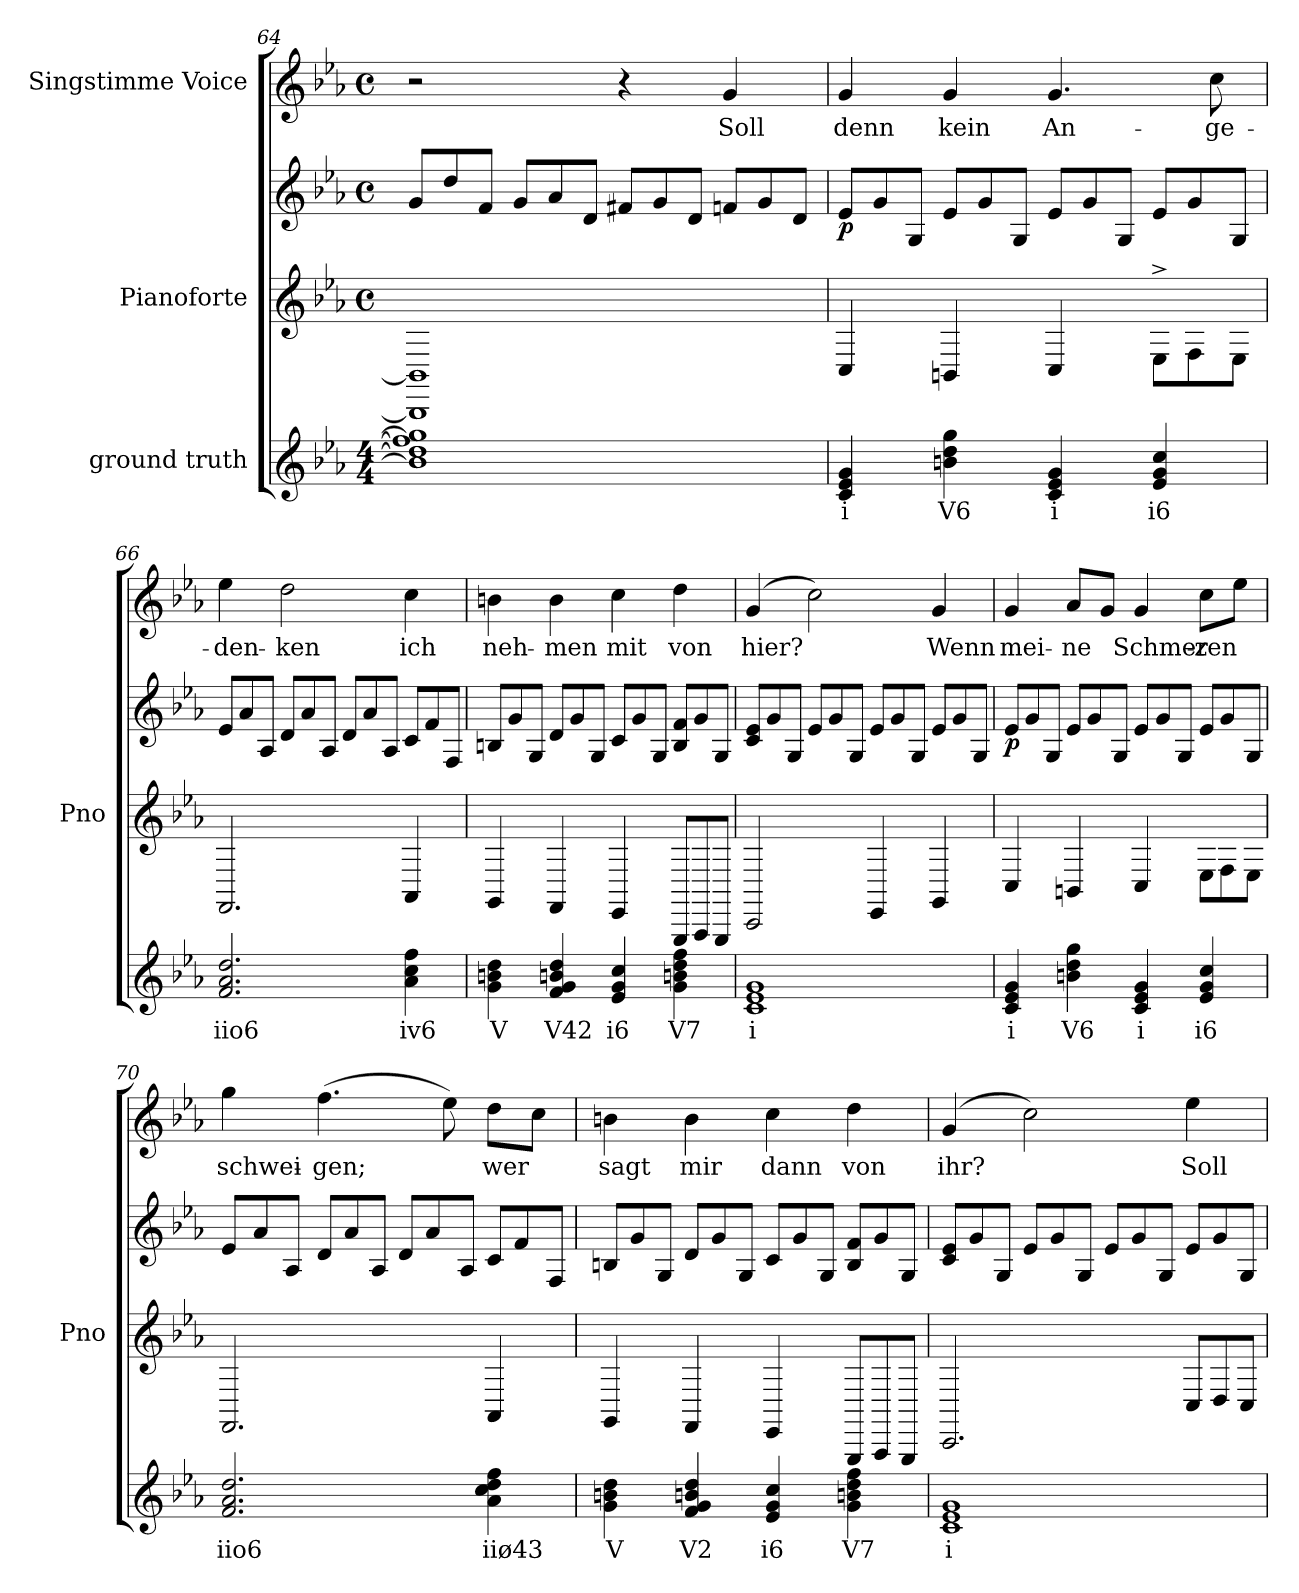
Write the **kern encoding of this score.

**kern	**text	**kern	**kern	**dynam	**kern	**text
*part3	*part3	*part2	*part2	*part2	*part1	*part1
*staff4	*staff4	*staff3	*staff2	*staff2/3	*staff1	*staff1
*I"ground truth	*	*I"Pianoforte	*	*	*I"Singstimme Voice	*
*	*	*I'Pno	*	*	*	*
*	*	*clefG2	*clefG2	*	*clefG2	*
*k[b-e-a-]	*	*k[b-e-a-]	*k[b-e-a-]	*	*k[b-e-a-]	*
*M4/4	*	*M4/4	*M4/4	*	*M4/4	*
*	*	*met(c)	*met(c)	*	*met(c)	*
=64	=64	=64	=64	=64	=64	=64
*	*	*	*Xtuplet	*	*	*
1b] 1dd] 1ff] 1gg]	.	1BBB] 1BB]	12g/L	.	2r	.
.	.	.	12dd/	.	.	.
.	.	.	12f/J	.	.	.
.	.	.	12g/L	.	.	.
.	.	.	12a-/	.	.	.
.	.	.	12d/J	.	.	.
.	.	.	12f#X/L	.	4r	.
.	.	.	12g/	.	.	.
.	.	.	12d/J	.	.	.
!	!	!	!	!	!	!LO:LY:b
.	.	.	12fn/L	.	4g/	Soll
.	.	.	12g/	.	.	.
.	.	.	12d/J	.	.	.
!!LO:LB:g=z
=65	=65	=65	=65	=65	=65	=65
!	!	!	!	!LO:DY:b	!	!LO:LY:b
4c 4e- 4g	i	4C/	12e-/L	p	4g/	denn
.	.	.	12g/	.	.	.
.	.	.	12G/J	.	.	.
!	!	!	!	!	!	!LO:LY:b
4bn 4dd 4gg	V6	4BBn/	12e-/L	.	4g/	kein
.	.	.	12g/	.	.	.
.	.	.	12G/J	.	.	.
!	!	!	!	!	!	!LO:LY:b
4c 4e- 4g	i	4C/	12e-/L	.	4.g/	An-
.	.	.	12g/	.	.	.
.	.	.	12G/J	.	.	.
*	*	*Xtuplet	*	*	*	*
4e- 4g 4cc	i6	12E-^\L	12e-/L	.	.	.
.	.	12F\	12g/	.	.	.
!	!	!	!	!	!	!LO:LY:b
.	.	.	.	.	8cc\	-ge-
.	.	12E-\J	12G/J	.	.	.
=66	=66	=66	=66	=66	=66	=66
!	!	!	!	!	!	!LO:LY:b
2.f 2.a- 2.dd	iio6	2.FF/	12e-/L	.	4ee-\	-den-
.	.	.	12a-/	.	.	.
.	.	.	12A-/J	.	.	.
!	!	!	!	!	!	!LO:LY:b
.	.	.	12d/L	.	2dd\	-ken
.	.	.	12a-/	.	.	.
.	.	.	12A-/J	.	.	.
.	.	.	12d/L	.	.	.
.	.	.	12a-/	.	.	.
.	.	.	12A-/J	.	.	.
!	!	!	!	!	!	!LO:LY:b
4a- 4cc 4ff	iv6	4AA-/	12c/L	.	4cc\	ich
.	.	.	12f/	.	.	.
.	.	.	12F/J	.	.	.
=67	=67	=67	=67	=67	=67	=67
!	!	!	!	!	!	!LO:LY:b
4g 4bn 4dd	V	4GG/	12Bn/L	.	4bn\	neh-
.	.	.	12g/	.	.	.
.	.	.	12G/J	.	.	.
!	!	!	!	!	!	!LO:LY:b
4f 4g 4bn 4dd	V42	4FF/	12d/L	.	4b\	-men
.	.	.	12g/	.	.	.
.	.	.	12G/J	.	.	.
!	!	!	!	!	!	!LO:LY:b
4e- 4g 4cc	i6	4EE-/	12c/L	.	4cc\	mit
.	.	.	12g/	.	.	.
.	.	.	12G/J	.	.	.
!	!	!	!	!	!	!LO:LY:b
4g 4bn 4dd 4ff	V7	12GGG/L	12B/ 12f/L	.	4dd\	von
.	.	12AAA-/	12g/	.	.	.
.	.	12GGG/J	12G/J	.	.	.
=68	=68	=68	=68	=68	=68	=68
!	!	!	!	!	!	!LO:LY:b
1c 1e- 1g	i	2CC/	12c/ 12e-/L	.	(>4g/	hier?
.	.	.	12g/	.	.	.
.	.	.	12G/J	.	.	.
.	.	.	12e-/L	.	2cc\)	.
.	.	.	12g/	.	.	.
.	.	.	12G/J	.	.	.
.	.	4EE-/	12e-/L	.	.	.
.	.	.	12g/	.	.	.
.	.	.	12G/J	.	.	.
!	!	!	!	!	!	!LO:LY:b
.	.	4GG/	12e-/L	.	4g/	Wenn
.	.	.	12g/	.	.	.
.	.	.	12G/J	.	.	.
!!LO:PB:g=z
=69	=69	=69	=69	=69	=69	=69
!	!	!	!	!LO:DY:b	!	!LO:LY:b
4c 4e- 4g	i	4C/	12e-/L	p	4g/	mei-
.	.	.	12g/	.	.	.
.	.	.	12G/J	.	.	.
!	!	!	!	!	!	!LO:LY:b
4bn 4dd 4gg	V6	4BBn/	12e-/L	.	8a-/L	-ne
.	.	.	12g/	.	.	.
.	.	.	.	.	8g/J	.
.	.	.	12G/J	.	.	.
!	!	!	!	!	!	!LO:LY:b
4c 4e- 4g	i	4C/	12e-/L	.	4g/	Schmer-
.	.	.	12g/	.	.	.
.	.	.	12G/J	.	.	.
!	!	!	!	!	!	!LO:LY:b
4e- 4g 4cc	i6	12E-\L	12e-/L	.	8cc\L	-zen
.	.	12F\	12g/	.	.	.
.	.	.	.	.	8ee-\J	.
.	.	12E-\J	12G/J	.	.	.
=70	=70	=70	=70	=70	=70	=70
!	!	!	!	!	!	!LO:LY:b
2.f 2.a- 2.dd	iio6	2.FF/	12e-/L	.	4gg\	schwei-
.	.	.	12a-/	.	.	.
.	.	.	12A-/J	.	.	.
!	!	!	!	!	!	!LO:LY:b
.	.	.	12d/L	.	(>4.ff\	-gen;
.	.	.	12a-/	.	.	.
.	.	.	12A-/J	.	.	.
.	.	.	12d/L	.	.	.
.	.	.	12a-/	.	.	.
.	.	.	.	.	8ee-\)	.
.	.	.	12A-/J	.	.	.
!	!	!	!	!	!	!LO:LY:b
4a- 4cc 4dd 4ff	iiø43	4AA-/	12c/L	.	8dd\L	wer
.	.	.	12f/	.	.	.
.	.	.	.	.	8cc\J	.
.	.	.	12F/J	.	.	.
=71	=71	=71	=71	=71	=71	=71
!	!	!	!	!	!	!LO:LY:b
4g 4bn 4dd	V	4GG/	12Bn/L	.	4bn\	sagt
.	.	.	12g/	.	.	.
.	.	.	12G/J	.	.	.
!	!	!	!	!	!	!LO:LY:b
4f 4g 4bn 4dd	V2	4FF/	12d/L	.	4b\	mir
.	.	.	12g/	.	.	.
.	.	.	12G/J	.	.	.
!	!	!	!	!	!	!LO:LY:b
4e- 4g 4cc	i6	4EE-/	12c/L	.	4cc\	dann
.	.	.	12g/	.	.	.
.	.	.	12G/J	.	.	.
!	!	!	!	!	!	!LO:LY:b
4g 4bn 4dd 4ff	V7	12GGG/L	12B/ 12f/L	.	4dd\	von
.	.	12AAA-/	12g/	.	.	.
.	.	12GGG/J	12G/J	.	.	.
=72	=72	=72	=72	=72	=72	=72
!	!	!	!	!	!	!LO:LY:b
1c 1e- 1g	i	2.CC/	12c/ 12e-/L	.	(>4g/	ihr?
.	.	.	12g/	.	.	.
.	.	.	12G/J	.	.	.
.	.	.	12e-/L	.	2cc\)	.
.	.	.	12g/	.	.	.
.	.	.	12G/J	.	.	.
.	.	.	12e-/L	.	.	.
.	.	.	12g/	.	.	.
.	.	.	12G/J	.	.	.
!	!	!	!	!	!	!LO:LY:b
.	.	12C/L	12e-/L	.	4ee-\	Soll
.	.	12D/	12g/	.	.	.
.	.	12C/J	12G/J	.	.	.
=	=	=	=	=	=	=
*-	*-	*-	*-	*-	*-	*-
